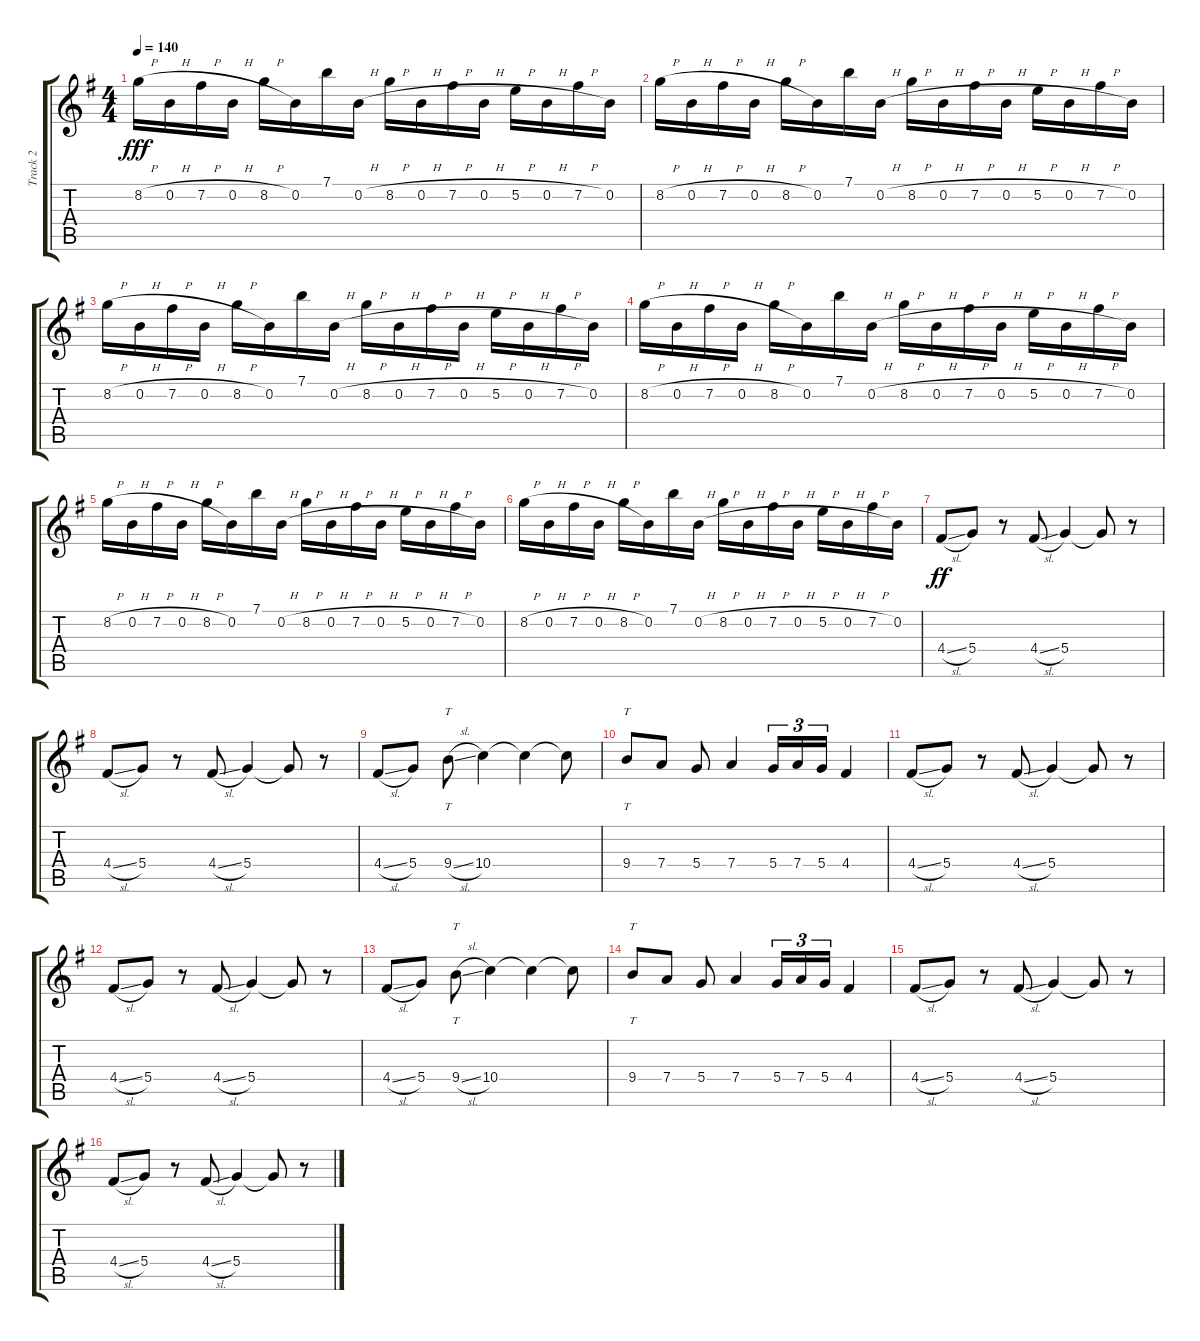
\track ("Track 2" "Track 2") {instrument distortionguitar}
\staff {score tabs}
\tuning (E4 B3 G3 D3 A2 D2) {hide}
\ts (4 4)
\tempo 140
\clef g2
\ks eminor
8.2{h}.16{dy fff} 0.2{h}.16 7.2{h}.16 0.2{h}.16 8.2{h}.16 0.2.16 7.1.16 0.2{h}.16 8.2{h}.16 0.2{h}.16 7.2{h}.16 0.2{h}.16 5.2{h}.16 0.2{h}.16 7.2{h}.16 0.2.16 |
8.2{h}.16 0.2{h}.16 7.2{h}.16 0.2{h}.16 8.2{h}.16 0.2.16 7.1.16 0.2{h}.16 8.2{h}.16 0.2{h}.16 7.2{h}.16 0.2{h}.16 5.2{h}.16 0.2{h}.16 7.2{h}.16 0.2.16 |
8.2{h}.16 0.2{h}.16 7.2{h}.16 0.2{h}.16 8.2{h}.16 0.2.16 7.1.16 0.2{h}.16 8.2{h}.16 0.2{h}.16 7.2{h}.16 0.2{h}.16 5.2{h}.16 0.2{h}.16 7.2{h}.16 0.2.16 |
8.2{h}.16 0.2{h}.16 7.2{h}.16 0.2{h}.16 8.2{h}.16 0.2.16 7.1.16 0.2{h}.16 8.2{h}.16 0.2{h}.16 7.2{h}.16 0.2{h}.16 5.2{h}.16 0.2{h}.16 7.2{h}.16 0.2.16 |
8.2{h}.16 0.2{h}.16 7.2{h}.16 0.2{h}.16 8.2{h}.16 0.2.16 7.1.16 0.2{h}.16 8.2{h}.16 0.2{h}.16 7.2{h}.16 0.2{h}.16 5.2{h}.16 0.2{h}.16 7.2{h}.16 0.2.16 |
8.2{h}.16 0.2{h}.16 7.2{h}.16 0.2{h}.16 8.2{h}.16 0.2.16 7.1.16 0.2{h}.16 8.2{h}.16 0.2{h}.16 7.2{h}.16 0.2{h}.16 5.2{h}.16 0.2{h}.16 7.2{h}.16 0.2.16 |
4.4{sl}.8{dy ff} 5.4.8 r.8 4.4{sl}.8 5.4.4 5.4{t}.8 r.8 |
4.4{sl}.8 5.4.8 r.8 4.4{sl}.8 5.4.4 5.4{t}.8 r.8 |
4.4{sl}.8 5.4.8 9.4{sl}.8{tt} 10.4.4 10.4{t}.4 10.4{t}.8 |
9.4.8{tt} 7.4.8 5.4.8 7.4.4 5.4.16{tu (3 2)} 7.4.16{tu (3 2)} 5.4.16{tu (3 2)} 4.4.4 |
4.4{sl}.8 5.4.8 r.8 4.4{sl}.8 5.4.4 5.4{t}.8 r.8 |
4.4{sl}.8 5.4.8 r.8 4.4{sl}.8 5.4.4 5.4{t}.8 r.8 |
4.4{sl}.8 5.4.8 9.4{sl}.8{tt} 10.4.4 10.4{t}.4 10.4{t}.8 |
9.4.8{tt} 7.4.8 5.4.8 7.4.4 5.4.16{tu (3 2)} 7.4.16{tu (3 2)} 5.4.16{tu (3 2)} 4.4.4 |
4.4{sl}.8 5.4.8 r.8 4.4{sl}.8 5.4.4 5.4{t}.8 r.8 |
4.4{sl}.8 5.4.8 r.8 4.4{sl}.8 5.4.4 5.4{t}.8 r.8
